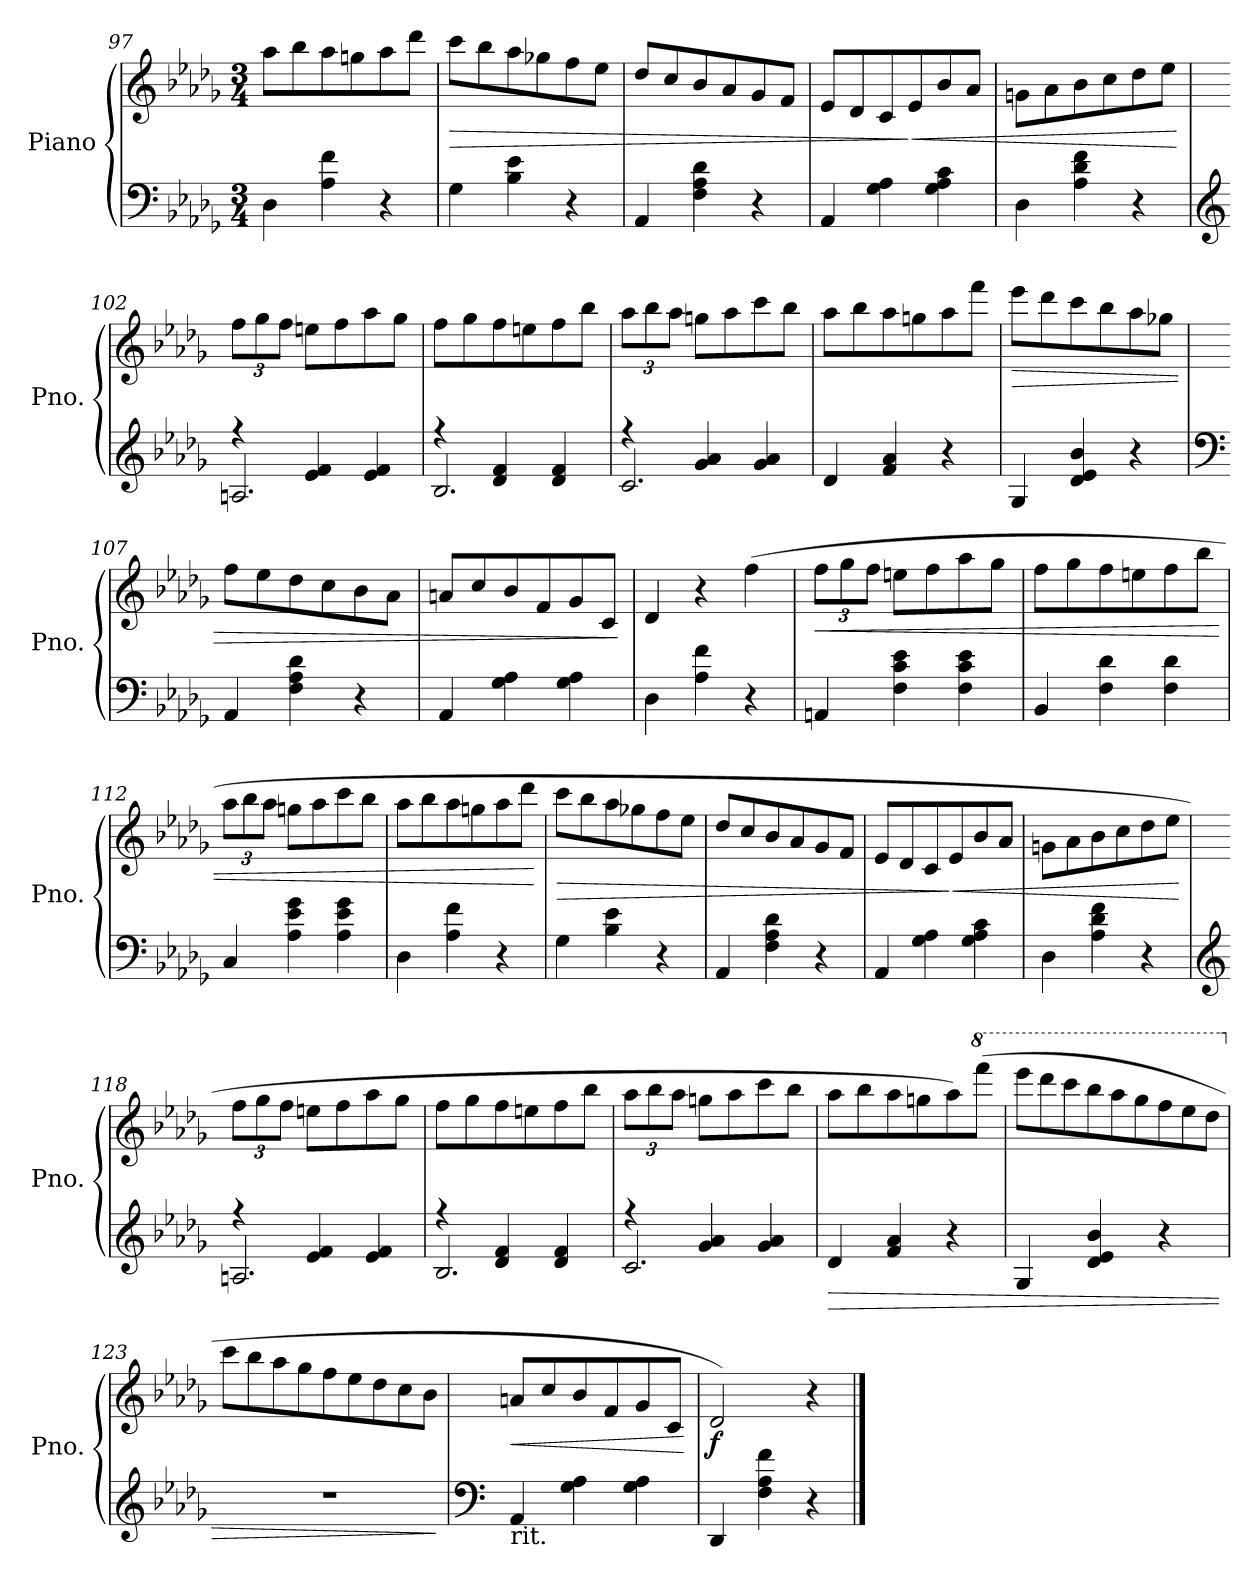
**kern	**kern	**dynam
*part1	*part1	*part1
*staff2	*staff1	*staff1/2
*I"Piano	*	*
*I'Pno.	*	*
*clefF4	*clefG2	*
*k[b-e-a-d-g-]	*k[b-e-a-d-g-]	*
*M3/4	*M3/4	*
=97	=97	=97
4D-\	8aa-\L	.
.	8bb-\	.
4A-\ 4f\	8aa-\	.
.	8ggn\	.
4r	8aa-\	.
.	8ddd-\J	.
!!LO:LB:g=z
=98	=98	=98
!	!	!LO:HP:b
4G-\	8ccc\L	>
.	8bb-\	.
4B-\ 4e-\	8aa-\	.
.	8gg-X\	.
4r	8ff\	.
.	8ee-\J	.
=99	=99	=99
4AA-/	8dd-/L	.
.	8cc/	.
4F\ 4A-\ 4d-\	8b-/	.
.	8a-/	.
4r	8g-/	.
.	8f/J	.
=100	=100	=100
4AA-/	8e-/L	.
.	8d-/	.
4G-\ 4A-\	8c/	.
!	!	!LO:HP:n=1:b
.	8e-/	] <
4G-\ 4A-\ 4c\	8b-/	.
.	8a-/J	.
=101	=101	=101
4D-\	8gn\L	.
.	8a-\	.
4A-\ 4d-\ 4f\	8b-\	.
.	8cc\	.
4r	8dd-\	.
.	8ee-\J	.
.	.	[
=102	=102	=102
*clefG2	*	*
*^	*	*
2.An/	4rff	12ff\L	.
.	.	12gg-\	.
.	.	12ff\J	.
.	4e-/ 4f/	8een\L	.
.	.	8ff\	.
.	4e-/ 4f/	8aa-\	.
.	.	8gg-\J	.
=103	=103	=103	=103
2.B-/	4rff	8ff\L	.
.	.	8gg-\	.
.	4d-/ 4f/	8ff\	.
.	.	8een\	.
.	4d-/ 4f/	8ff\	.
.	.	8bb-\J	.
!!LO:PB:g=z
=104	=104	=104	=104
2.c/	4rff	12aa-\L	.
.	.	12bb-\	.
.	.	12aa-\J	.
.	4g-/ 4a-/	8ggn\L	.
.	.	8aa-\	.
.	4g-/ 4a-/	8ccc\	.
.	.	8bb-\J	.
*v	*v	*	*
=105	=105	=105
4d-/	8aa-\L	.
.	8bb-\	.
4f/ 4a-/	8aa-\	.
.	8ggn\	.
4r	8aa-\	.
.	8fff\J	.
=106	=106	=106
!	!	!LO:HP:b
4G-/	8eee-\L	>
.	8ddd-\	.
4d-/ 4e-/ 4b-/	8ccc\	.
.	8bb-\	.
4r	8aa-\	.
.	8gg-X\J	.
=107	=107	=107
*clefF4	*	*
4AA-/	8ff\L	.
.	8ee-\	.
4F\ 4A-\ 4d-\	8dd-\	.
.	8cc\	.
4r	8b-\	.
.	8a-\J	.
=108	=108	=108
4AA-/	8an/L	.
.	8cc/	.
4G-\ 4A-\	8b-/	.
.	8f/	.
4G-\ 4A-\	8g-/	.
.	8c/J	.
.	.	]
=109	=109	=109
4D-\	4d-/	.
4A-\ 4f\	4r	.
4r	(>4ff\	.
!!LO:LB:g=z
=110	=110	=110
!	!	!LO:HP:b
4AAn/	12ff\L	<
.	12gg-\	.
.	12ff\J	.
4F\ 4c\ 4e-\	8een\L	.
.	8ff\	.
4F\ 4c\ 4e-\	8aa-\	.
.	8gg-\J	.
=111	=111	=111
4BB-/	8ff\L	.
.	8gg-\	.
4F\ 4d-\	8ff\	.
.	8een\	.
4F\ 4d-\	8ff\	.
.	8bb-\J	.
=112	=112	=112
4C/	12aa-\L	.
.	12bb-\	.
.	12aa-\J	.
4A-\ 4e-\ 4g-\	8ggn\L	.
.	8aa-\	.
4A-\ 4e-\ 4g-\	8ccc\	.
.	8bb-\J	.
=113	=113	=113
4D-\	8aa-\L	.
.	8bb-\	.
4A-\ 4f\	8aa-\	.
.	8ggn\	.
4r	8aa-\	.
.	8ddd-\J	.
.	.	[
=114	=114	=114
!	!	!LO:HP:b
4G-\	8ccc\L	>
.	8bb-\	.
4B-\ 4e-\	8aa-\	.
.	8gg-X\	.
4r	8ff\	.
.	8ee-\J	.
!!LO:LB:g=z
=115	=115	=115
4AA-/	8dd-/L	.
.	8cc/	.
4F\ 4A-\ 4d-\	8b-/	.
.	8a-/	.
4r	8g-/	.
.	8f/J	.
=116	=116	=116
4AA-/	8e-/L	.
.	8d-/	.
4G-\ 4A-\	8c/	.
!	!	!LO:HP:n=1:b
.	8e-/	] <
4G-\ 4A-\ 4c\	8b-/	.
.	8a-/J	.
=117	=117	=117
4D-\	8gn\L	.
.	8a-\	.
4A-\ 4d-\ 4f\	8b-\	.
.	8cc\	.
4r	8dd-\	.
.	8ee-\J	.
.	.	[
=118	=118	=118
*clefG2	*	*
*^	*	*
2.An/	4rff	12ff\L	.
.	.	12gg-\	.
.	.	12ff\J	.
.	4e-/ 4f/	8een\L	.
.	.	8ff\	.
.	4e-/ 4f/	8aa-\	.
.	.	8gg-\J	.
=119	=119	=119	=119
2.B-/	4rff	8ff\L	.
.	.	8gg-\	.
.	4d-/ 4f/	8ff\	.
.	.	8een\	.
.	4d-/ 4f/	8ff\	.
.	.	8bb-\J	.
=120	=120	=120	=120
2.c/	4rff	12aa-\L	.
.	.	12bb-\	.
.	.	12aa-\J	.
.	4g-/ 4a-/	8ggn\L	.
.	.	8aa-\	.
.	4g-/ 4a-/	8ccc\	.
.	.	8bb-\J	.
*v	*v	*	*
!!LO:LB:g=z
=121	=121	=121
!	!	!LO:HP:b=2
4d-/	8aa-\L	>
.	8bb-\	.
4f/ 4a-/	8aa-\	.
.	8ggn\	.
4r	8aa-\)	.
*	*8va	*
.	(>8ffff\J	.
=122	=122	=122
*	*Xtuplet	*
4G-/	12eeee-!\L	.
.	12dddd-!\	.
.	12cccc!\	.
4d-/ 4e-/ 4b-/	12bbb-!\	.
.	12aaa-!\	.
.	12ggg-!\	.
4r	12fff!\	.
.	12eee-!\	.
.	12ddd-!\J	.
=123	=123	=123
*	*X8va	*
2.r	12ccc!\L	.
.	12bb-!\	.
.	12aa-!\	.
.	12gg-!\	.
.	12ff!\	.
.	12ee-!\	.
.	12dd-!\	.
.	12cc!\	.
.	12b-!\J	.
.	.	]
=124	=124	=124
*clefF4	*	*
*	*MM222	*
!LO:TX:b:t=rit.	!	!
!	!	!LO:HP:b
4AA-/	8an/L	<
*	*MM192	*
.	8cc/	.
*	*MM162	*
4G-\ 4A-\	8b-/	.
*	*MM132	*
.	8f/	.
*	*MM102	*
4G-\ 4A-\	8g-/	.
*	*MM72	*
.	8c/J	.
.	.	[
=125	=125	=125
!	!	!LO:DY:b
4DD-/	2d-/)	f
4F\ 4A-\ 4f\	.	.
4r	4r	.
==	==	==
*-	*-	*-
